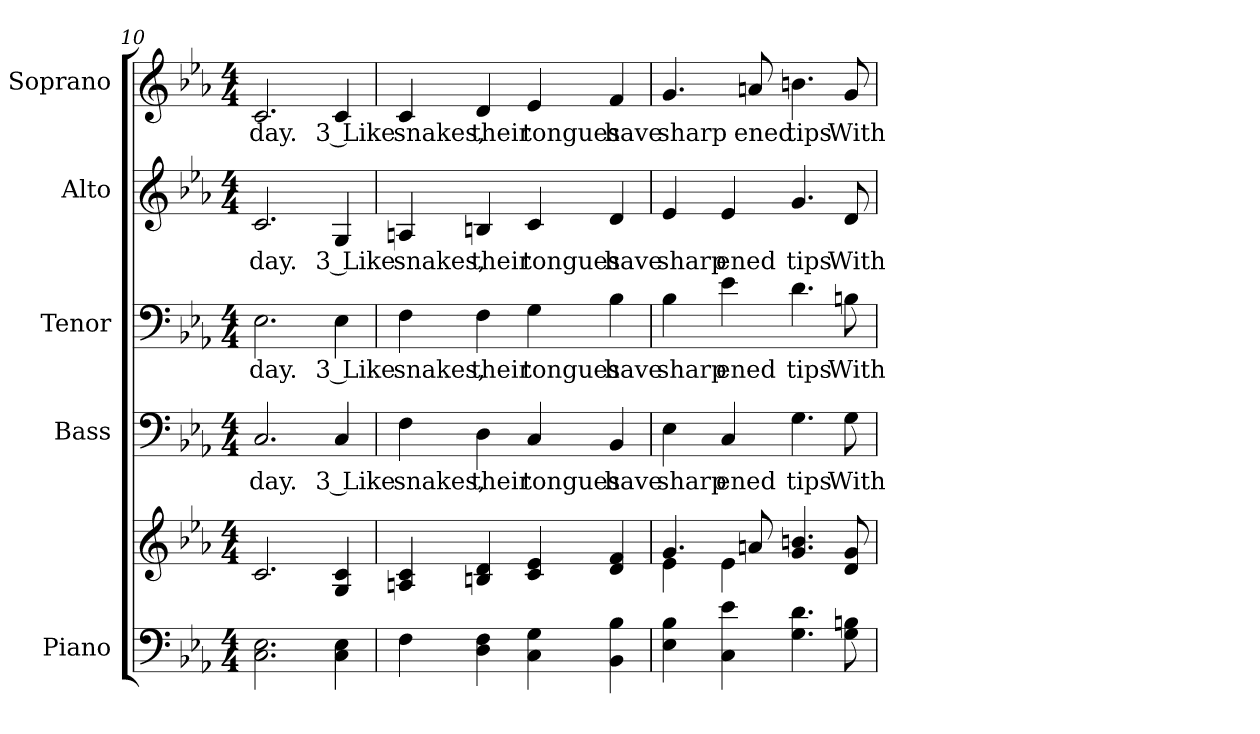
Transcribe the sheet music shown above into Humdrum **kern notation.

**kern	**kern	**kern	**text	**kern	**text	**kern	**text	**kern	**text
*part5	*part5	*part4	*part4	*part3	*part3	*part2	*part2	*part1	*part1
*staff6	*staff5	*staff4	*staff4	*staff3	*staff3	*staff2	*staff2	*staff1	*staff1
*I"Piano	*	*I"Bass	*	*I"Tenor	*	*I"Alto	*	*I"Soprano	*
*I'Pno.	*	*I'B.	*	*I'T.	*	*I'A.	*	*I'S.	*
*clefF4	*clefG2	*clefF4	*	*clefF4	*	*clefG2	*	*clefG2	*
*k[b-e-a-]	*k[b-e-a-]	*k[b-e-a-]	*	*k[b-e-a-]	*	*k[b-e-a-]	*	*k[b-e-a-]	*
*E-:	*E-:	*E-:	*	*E-:	*	*E-:	*	*E-:	*
*M4/4	*M4/4	*M4/4	*	*M4/4	*	*M4/4	*	*M4/4	*
=10	=10	=10	=10	=10	=10	=10	=10	=10	=10
!	!	!	!LO:LY:b:color=#000000	!	!	!	!	!	!
!	!	!	!	!	!LO:LY:b:color=#000000	!	!	!	!
!	!	!	!	!	!	!	!LO:LY:b:color=#000000	!	!
!	!	!	!	!	!	!	!	!	!LO:LY:b:color=#000000
2.Ci\ 2.E-i	2.ci/	2.Ci/	day.	2.E-i\	day.	2.ci/	day.	2.ci/	day.
!	!	!	!LO:LY:b:color=#000000	!	!	!	!	!	!
!	!	!	!	!	!LO:LY:b:color=#000000	!	!	!	!
!	!	!	!	!	!	!	!LO:LY:b:color=#000000	!	!
!	!	!	!	!	!	!	!	!	!LO:LY:b:color=#000000
4Ci\ 4E-i	4Gi/ 4ci	4Ci/	3 Like	4E-i\	3 Like	4Gi/	3 Like	4ci/	3 Like
=11	=11	=11	=11	=11	=11	=11	=11	=11	=11
!	!	!	!LO:LY:b:color=#000000	!	!	!	!	!	!
!	!	!	!	!	!LO:LY:b:color=#000000	!	!	!	!
!	!	!	!	!	!	!	!LO:LY:b:color=#000000	!	!
!	!	!	!	!	!	!	!	!	!LO:LY:b:color=#000000
4Fi\	4Ani/ 4ci	4Fi\	snakes,	4Fi\	snakes,	4Ani/	snakes,	4ci/	snakes,
!	!	!	!LO:LY:b:color=#000000	!	!	!	!	!	!
!	!	!	!	!	!LO:LY:b:color=#000000	!	!	!	!
!	!	!	!	!	!	!	!LO:LY:b:color=#000000	!	!
!	!	!	!	!	!	!	!	!	!LO:LY:b:color=#000000
4Di\ 4Fi	4Bni/ 4di	4Di\	their	4Fi\	their	4Bni/	their	4di/	their
!	!	!	!LO:LY:b:color=#000000	!	!	!	!	!	!
!	!	!	!	!	!LO:LY:b:color=#000000	!	!	!	!
!	!	!	!	!	!	!	!LO:LY:b:color=#000000	!	!
!	!	!	!	!	!	!	!	!	!LO:LY:b:color=#000000
4Ci\ 4Gi	4ci/ 4e-i	4Ci/	tongues	4Gi\	tongues	4ci/	tongues	4e-i/	tongues
!	!	!	!LO:LY:b:color=#000000	!	!	!	!	!	!
!	!	!	!	!	!LO:LY:b:color=#000000	!	!	!	!
!	!	!	!	!	!	!	!LO:LY:b:color=#000000	!	!
!	!	!	!	!	!	!	!	!	!LO:LY:b:color=#000000
4BB-i\ 4B-i	4di/ 4fi	4BB-i/	have	4B-i\	have	4di/	have	4fi/	have
=12	=12	=12	=12	=12	=12	=12	=12	=12	=12
*	*^	*	*	*	*	*	*	*	*
!	!	!	!	!LO:LY:b:color=#000000	!	!	!	!	!	!
!	!	!	!	!	!	!LO:LY:b:color=#000000	!	!	!	!
!	!	!	!	!	!	!	!	!LO:LY:b:color=#000000	!	!
!	!	!	!	!	!	!	!	!	!	!LO:LY:b:color=#000000
4E-i\ 4B-i	4.gi/	4e-i\	4E-i\	sharp	4B-i\	sharp	4e-i/	sharp	4.gi/	sharp
!	!	!	!	!LO:LY:b:color=#000000	!	!	!	!	!	!
!	!	!	!	!	!	!LO:LY:b:color=#000000	!	!	!	!
!	!	!	!	!	!	!	!	!LO:LY:b:color=#000000	!	!
4Ci\ 4e-i	.	4e-i\	4Ci/	ened	4e-i\	ened	4e-i/	ened	.	.
!	!	!	!	!	!	!	!	!	!	!LO:LY:b:color=#000000
.	8ani/	.	.	.	.	.	.	.	8ani/	ened
!	!	!	!	!LO:LY:b:color=#000000	!	!	!	!	!	!
!	!	!	!	!	!	!LO:LY:b:color=#000000	!	!	!	!
!	!	!	!	!	!	!	!	!LO:LY:b:color=#000000	!	!
!	!	!	!	!	!	!	!	!	!	!LO:LY:b:color=#000000
4.Gi\ 4.di	4.gi/ 4.bni	2ryy	4.Gi\	tips	4.di\	tips	4.gi/	tips	4.bni\	tips
!	!	!	!	!LO:LY:b:color=#000000	!	!	!	!	!	!
!	!	!	!	!	!	!LO:LY:b:color=#000000	!	!	!	!
!	!	!	!	!	!	!	!	!LO:LY:b:color=#000000	!	!
!	!	!	!	!	!	!	!	!	!	!LO:LY:b:color=#000000
8Gi\ 8Bni	8di/ 8gi	.	8Gi\	With	8Bni\	With	8di/	With	8gi/	With
*	*v	*v	*	*	*	*	*	*	*	*
=	=	=	=	=	=	=	=	=	=
*-	*-	*-	*-	*-	*-	*-	*-	*-	*-
